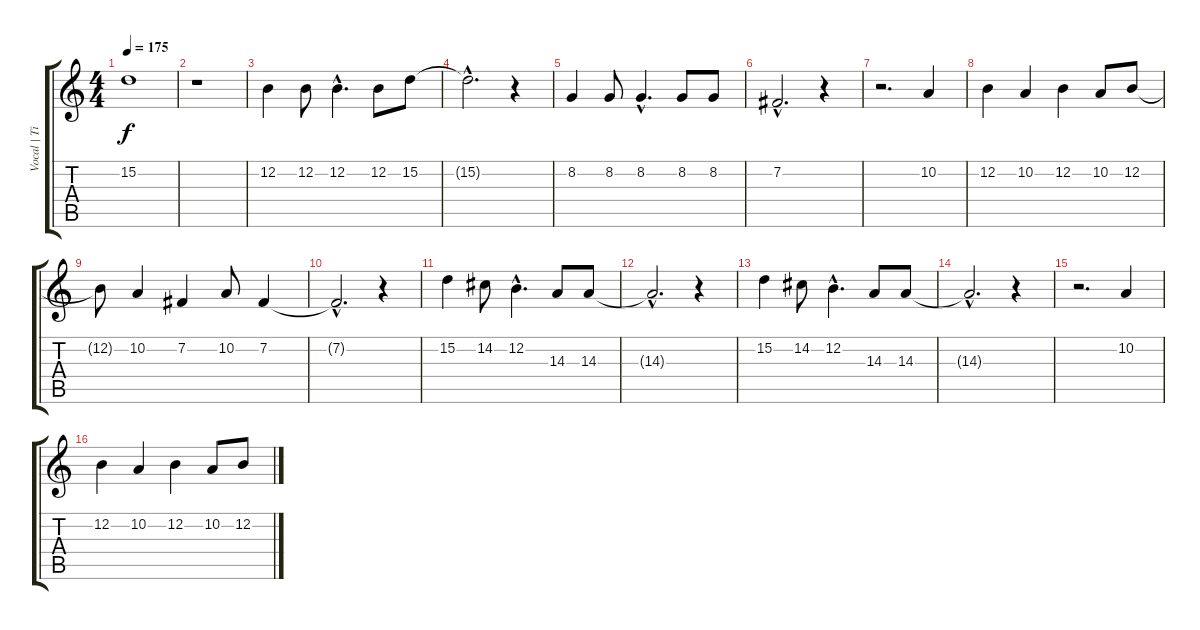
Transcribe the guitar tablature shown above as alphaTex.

\track ("Vocal | Tico" "Vocal | Ti") {instrument altosax}
\staff {score tabs}
\tuning (E4 B3 G3 D3 A2 E2) {hide}
\ts (4 4)
\tempo 175
\clef g2
\ks c
15.2{t}.1{dy f} |
r.1 |
12.2.4 12.2.8 12.2{hac}.4{d} 12.2.8 15.2.8 |
15.2{hac t}.2{d} r.4 |
8.2.4 8.2.8 8.2{hac}.4{d} 8.2.8 8.2.8 |
7.2{hac}.2{d} r.4 |
r.2{d} 10.2.4 |
12.2.4 10.2.4 12.2.4 10.2.8 12.2.8 |
12.2{t}.8 10.2.4 7.2.4 10.2.8 7.2.4 |
7.2{hac t}.2{d} r.4 |
15.2.4 14.2.8 12.2{hac}.4{d} 14.3.8 14.3.8 |
14.3{hac t}.2{d} r.4 |
15.2.4 14.2.8 12.2{hac}.4{d} 14.3.8 14.3.8 |
14.3{hac t}.2{d} r.4 |
r.2{d} 10.2.4 |
12.2.4 10.2.4 12.2.4 10.2.8 12.2.8
